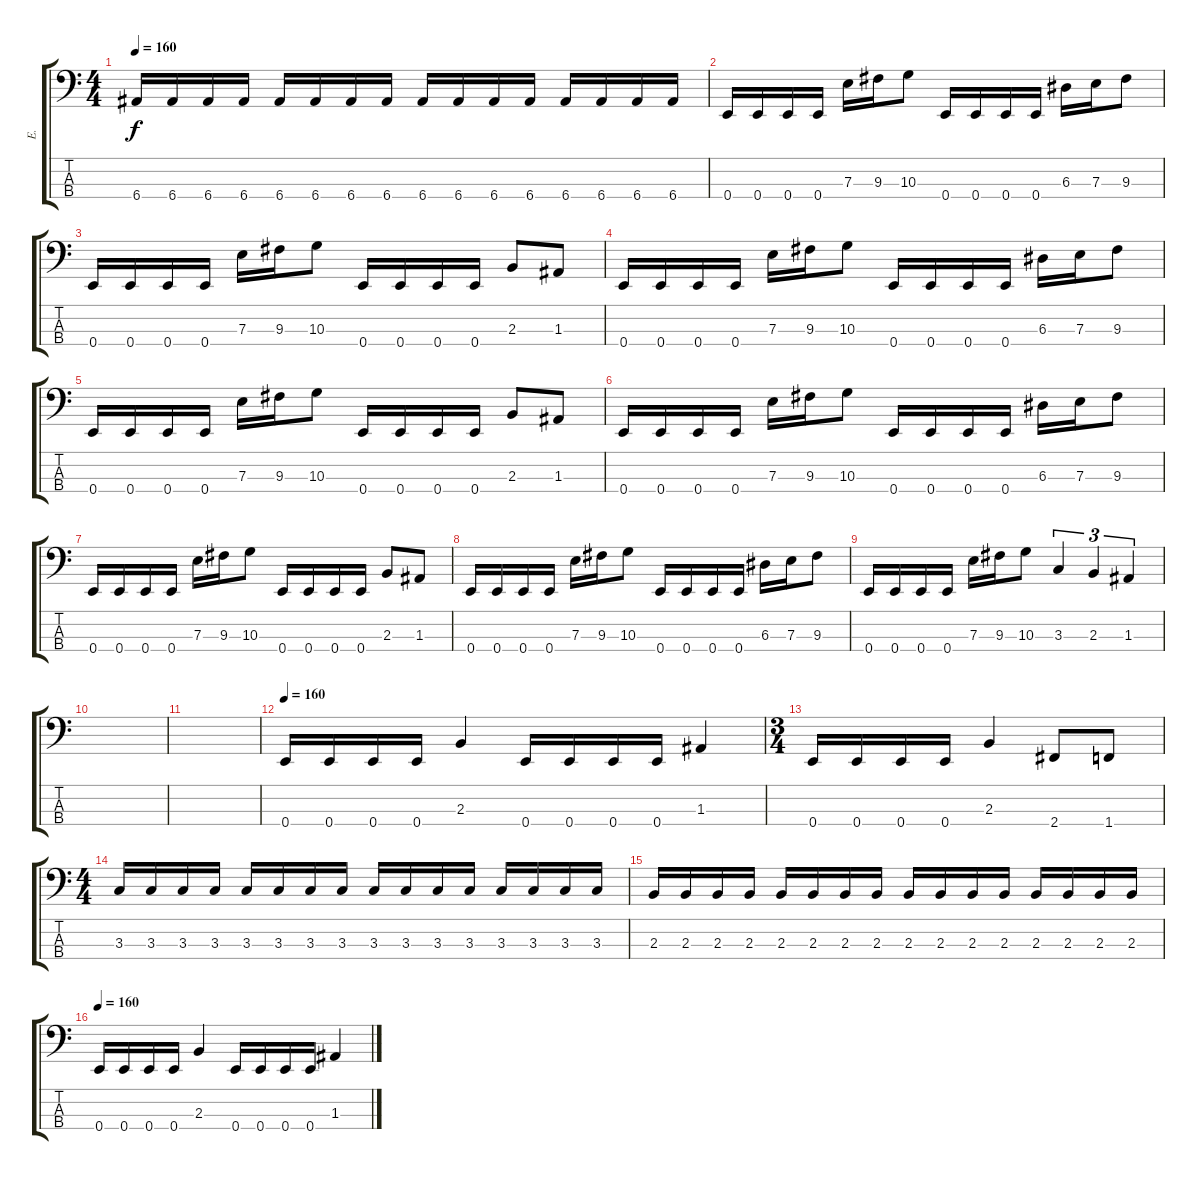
\track ("E." "E.") {instrument electricbassfinger}
\staff {score tabs}
\tuning (G2 D2 A1 E1) {hide}
\ts (4 4)
\tempo 160
\clef f4
\ks c
6.4.16{dy f} 6.4.16 6.4.16 6.4.16 6.4.16 6.4.16 6.4.16 6.4.16 6.4.16 6.4.16 6.4.16 6.4.16 6.4.16 6.4.16 6.4.16 6.4.16 |
0.4.16 0.4.16 0.4.16 0.4.16 7.3.16 9.3.16 10.3.8 0.4.16 0.4.16 0.4.16 0.4.16 6.3.16 7.3.16 9.3.8 |
0.4.16 0.4.16 0.4.16 0.4.16 7.3.16 9.3.16 10.3.8 0.4.16 0.4.16 0.4.16 0.4.16 2.3.8 1.3.8 |
0.4.16 0.4.16 0.4.16 0.4.16 7.3.16 9.3.16 10.3.8 0.4.16 0.4.16 0.4.16 0.4.16 6.3.16 7.3.16 9.3.8 |
0.4.16 0.4.16 0.4.16 0.4.16 7.3.16 9.3.16 10.3.8 0.4.16 0.4.16 0.4.16 0.4.16 2.3.8 1.3.8 |
0.4.16 0.4.16 0.4.16 0.4.16 7.3.16 9.3.16 10.3.8 0.4.16 0.4.16 0.4.16 0.4.16 6.3.16 7.3.16 9.3.8 |
0.4.16 0.4.16 0.4.16 0.4.16 7.3.16 9.3.16 10.3.8 0.4.16 0.4.16 0.4.16 0.4.16 2.3.8 1.3.8 |
0.4.16 0.4.16 0.4.16 0.4.16 7.3.16 9.3.16 10.3.8 0.4.16 0.4.16 0.4.16 0.4.16 6.3.16 7.3.16 9.3.8 |
0.4.16 0.4.16 0.4.16 0.4.16 7.3.16 9.3.16 10.3.8 3.3.4{tu (3 2)} 2.3.4{tu (3 2)} 1.3.4{tu (3 2)} |
|
|
\tempo 160
0.4.16 0.4.16 0.4.16 0.4.16 2.3.4 0.4.16 0.4.16 0.4.16 0.4.16 1.3.4 |
\ts (3 4)
0.4.16 0.4.16 0.4.16 0.4.16 2.3.4 2.4.8 1.4.8 |
\ts (4 4)
3.3.16 3.3.16 3.3.16 3.3.16 3.3.16 3.3.16 3.3.16 3.3.16 3.3.16 3.3.16 3.3.16 3.3.16 3.3.16 3.3.16 3.3.16 3.3.16 |
2.3.16 2.3.16 2.3.16 2.3.16 2.3.16 2.3.16 2.3.16 2.3.16 2.3.16 2.3.16 2.3.16 2.3.16 2.3.16 2.3.16 2.3.16 2.3.16 |
\tempo 160
0.4.16 0.4.16 0.4.16 0.4.16 2.3.4 0.4.16 0.4.16 0.4.16 0.4.16 1.3.4
